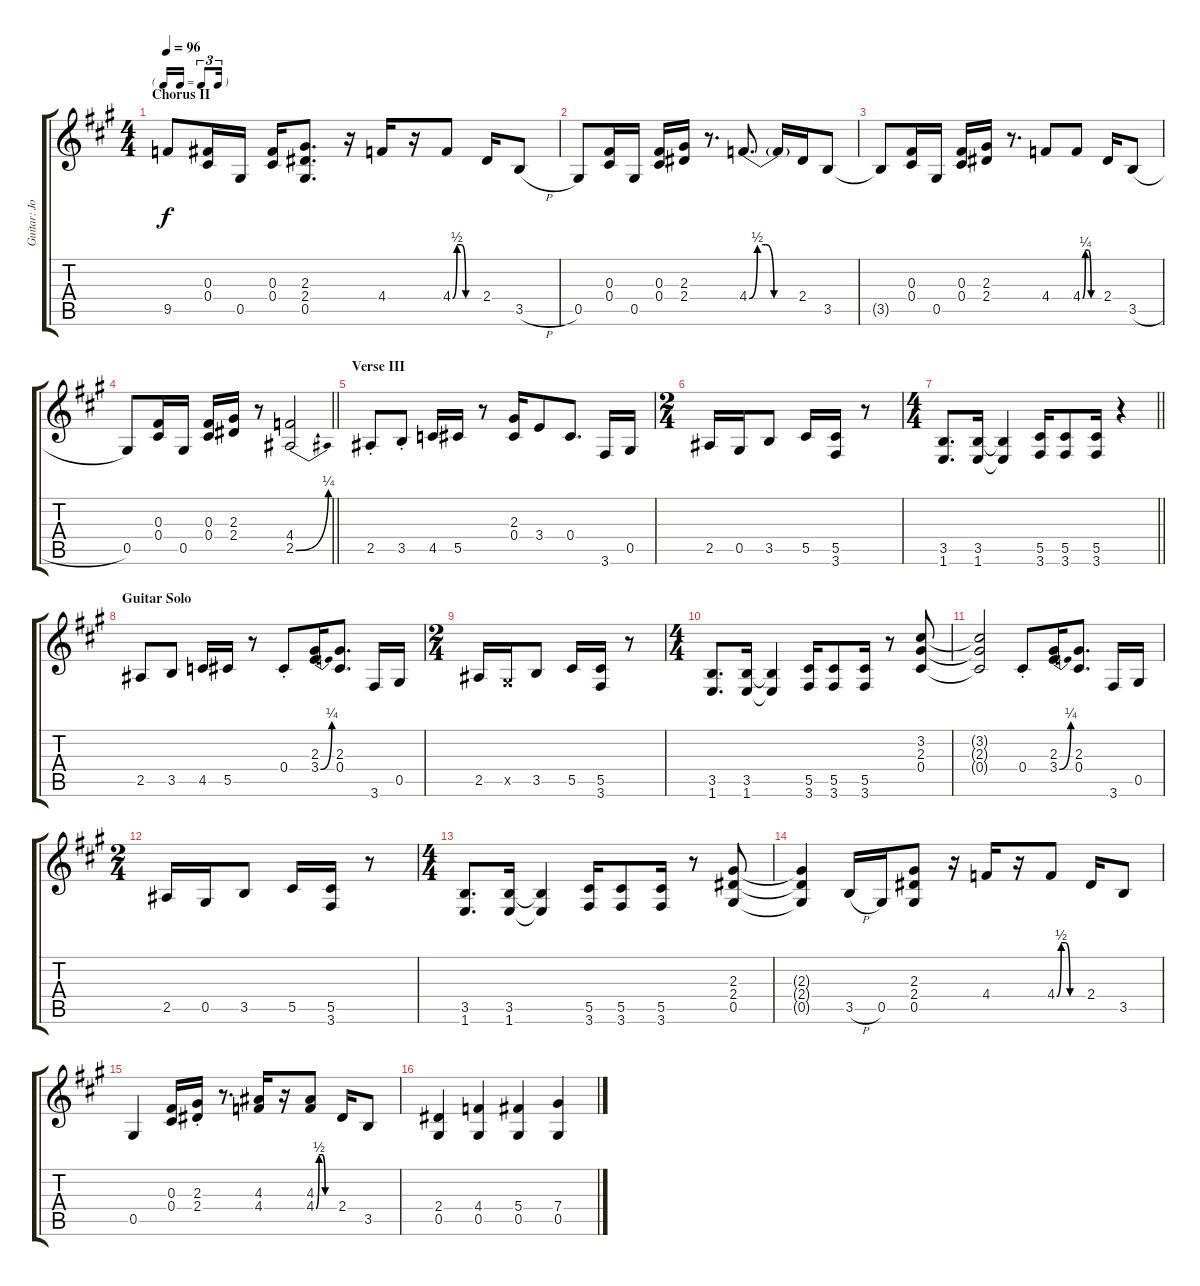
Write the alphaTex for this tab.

\track ("Guitar: Joe" "Guitar: Jo") {instrument distortionguitar}
\staff {score tabs}
\tuning (Eb4 Bb3 Gb3 Db3 Ab2 Eb2) {hide}
\ts (4 4)
\tf triplet16th
\section ("" "Chorus II")
\tempo 96
\clef g2
\ks a
9.5{t}.8{dy f} (0.3 0.4).16 0.5.16 (0.3 0.4).16 (2.3 2.4 0.5).8{d} r.16 4.4.16 r.16 4.4{be (custom 0 0 10 2 20 2 30 0 60 0)}.8 2.4.16 3.5{h}.8 |
0.5.8 (0.3 0.4).16 0.5.16 (0.3 0.4).16 (2.3 2.4).16 r.8{d} 4.4{be (custom 0 0 10 2 20 2 30 0 60 0)}.8{d} 4.4{t}.16 2.4.16 3.5.8 |
3.5{t}.8 (0.3 0.4).16 0.5.16 (0.3 0.4).16 (2.3 2.4).16 r.8{d} 4.4.8 4.4{be (custom 0 0 10 1 20 1 30 0 60 0)}.8 2.4.16 3.5{h}.8 |
\barLineRight lightlight
0.5.8 (0.3 0.4).16 0.5.16 (0.3 0.4).16 (2.3 2.4).16 r.8 (4.4 2.5{be (bend 0 0 60 1)}).2 |
\section ("" "Verse III")
2.5{st}.8 3.5{st}.8 4.5.16 5.5.16 r.8 (2.3 0.4).16 3.4.8 0.4.8{d} 3.6.16 0.5.16 |
\ts (2 4)
2.5.16 0.5.16 3.5.8 5.5.16 (5.5 3.6).16 r.8 |
\ts (4 4)
\barLineRight lightlight
(3.5 1.6).8{d} (3.5 1.6).16 (3.5{t} 1.6{t}).4 (5.5 3.6).16 (5.5 3.6).8 (5.5 3.6).16 r.4 |
\section ("" "Guitar Solo")
2.5.8 3.5.8 4.5.16 5.5.16 r.8 0.4{st}.8 (2.3 3.4{be (bend 0 0 60 1)}).16 (2.3 0.4).8{d} 3.6.16 0.5.16 |
\ts (2 4)
2.5.16 0.5{x}.16 3.5.8 5.5.16 (5.5 3.6).16 r.8 |
\ts (4 4)
(3.5 1.6).8{d} (3.5 1.6).16 (3.5{t} 1.6{t}).4 (5.5 3.6).16 (5.5 3.6).8 (5.5 3.6).16 r.8 (3.2 2.3 0.4).8 |
(3.2{t} 2.3{t} 0.4{t}).2 0.4{st}.8 (2.3 3.4{be (bend 0 0 60 1)}).16 (2.3 0.4).8{d} 3.6.16 0.5.16 |
\ts (2 4)
2.5.16 0.5.16 3.5.8 5.5.16 (5.5 3.6).16 r.8 |
\ts (4 4)
(3.5 1.6).8{d} (3.5 1.6).16 (3.5{t} 1.6{t}).4 (5.5 3.6).16 (5.5 3.6).8 (5.5 3.6).16 r.8 (2.3 2.4 0.5).8 |
(2.3{t} 2.4{t} 0.5{t}).4 3.5{h}.16 0.5.16 (2.3 2.4 0.5).8 r.16 4.4.16 r.16 4.4{be (custom 0 0 10 2 20 2 30 0 60 0)}.8 2.4.16 3.5.8 |
0.5.4 (0.3 0.4).16 (2.3{st} 2.4{st}).16 r.8{d} (4.3 4.4).16 r.16 (4.3 4.4{be (custom 0 0 10 2 20 2 30 0 60 0)}).8 2.4.16 3.5.8 |
(2.4 0.5).4 (4.4 0.5).4 (5.4 0.5).4 (7.4 0.5).4
